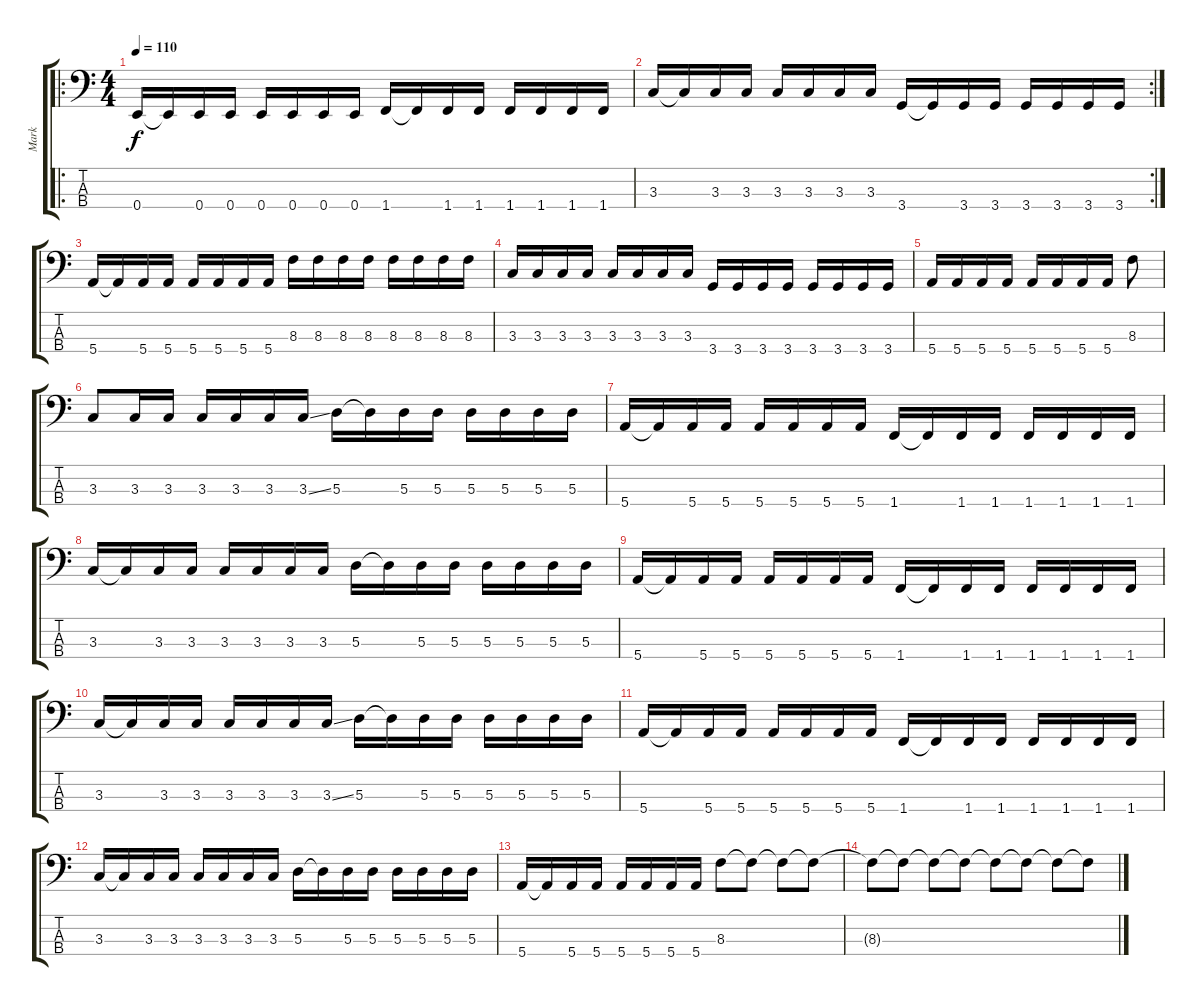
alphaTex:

\track ("Mark" "Mark") {instrument electricbassfinger}
\staff {score tabs}
\tuning (G2 D2 A1 E1) {hide}
\ro
\ts (4 4)
\tempo 110
\clef f4
\ks c
0.4.16{dy f volume 16} 0.4{t}.16 0.4.16 0.4.16 0.4.16 0.4.16 0.4.16 0.4.16 1.4.16 1.4{t}.16 1.4.16 1.4.16 1.4.16 1.4.16 1.4.16 1.4.16 |
\rc 2
3.3.16 3.3{t}.16 3.3.16 3.3.16 3.3.16 3.3.16 3.3.16 3.3.16 3.4.16 3.4{t}.16 3.4.16 3.4.16 3.4.16 3.4.16 3.4.16 3.4.16 |
5.4.16 5.4{t}.16 5.4.16 5.4.16 5.4.16 5.4.16 5.4.16 5.4.16 8.3.16 8.3.16 8.3.16 8.3.16 8.3.16 8.3.16 8.3.16 8.3.16 |
3.3.16 3.3.16 3.3.16 3.3.16 3.3.16 3.3.16 3.3.16 3.3.16 3.4.16 3.4.16 3.4.16 3.4.16 3.4.16 3.4.16 3.4.16 3.4.16 |
5.4.16 5.4.16 5.4.16 5.4.16 5.4.16 5.4.16 5.4.16 5.4.16 8.3.8 |
3.3.8 3.3.16 3.3.16 3.3.16 3.3.16 3.3.16 3.3{ss}.16 5.3.16 5.3{t}.16 5.3.16 5.3.16 5.3.16 5.3.16 5.3.16 5.3.16 |
5.4.16 5.4{t}.16 5.4.16 5.4.16 5.4.16 5.4.16 5.4.16 5.4.16 1.4.16 1.4{t}.16 1.4.16 1.4.16 1.4.16 1.4.16 1.4.16 1.4.16 |
3.3.16 3.3{t}.16 3.3.16 3.3.16 3.3.16 3.3.16 3.3.16 3.3.16 5.3.16 5.3{t}.16 5.3.16 5.3.16 5.3.16 5.3.16 5.3.16 5.3.16 |
5.4.16 5.4{t}.16 5.4.16 5.4.16 5.4.16 5.4.16 5.4.16 5.4.16 1.4.16 1.4{t}.16 1.4.16 1.4.16 1.4.16 1.4.16 1.4.16 1.4.16 |
3.3.16 3.3{t}.16 3.3.16 3.3.16 3.3.16 3.3.16 3.3.16 3.3{ss}.16 5.3.16 5.3{t}.16 5.3.16 5.3.16 5.3.16 5.3.16 5.3.16 5.3.16 |
5.4.16 5.4{t}.16 5.4.16 5.4.16 5.4.16 5.4.16 5.4.16 5.4.16 1.4.16 1.4{t}.16 1.4.16 1.4.16 1.4.16 1.4.16 1.4.16 1.4.16 |
3.3.16 3.3{t}.16 3.3.16 3.3.16 3.3.16 3.3.16 3.3.16 3.3.16 5.3.16 5.3{t}.16 5.3.16 5.3.16 5.3.16 5.3.16 5.3.16 5.3.16 |
5.4.16 5.4{t}.16 5.4.16 5.4.16 5.4.16 5.4.16 5.4.16 5.4.16 8.3.8 8.3{t}.8 8.3{t}.8 8.3{t}.8 |
8.3{t}.8 8.3{t}.8 8.3{t}.8 8.3{t}.8 8.3{t}.8 8.3{t}.8 8.3{t}.8 8.3{t}.8
